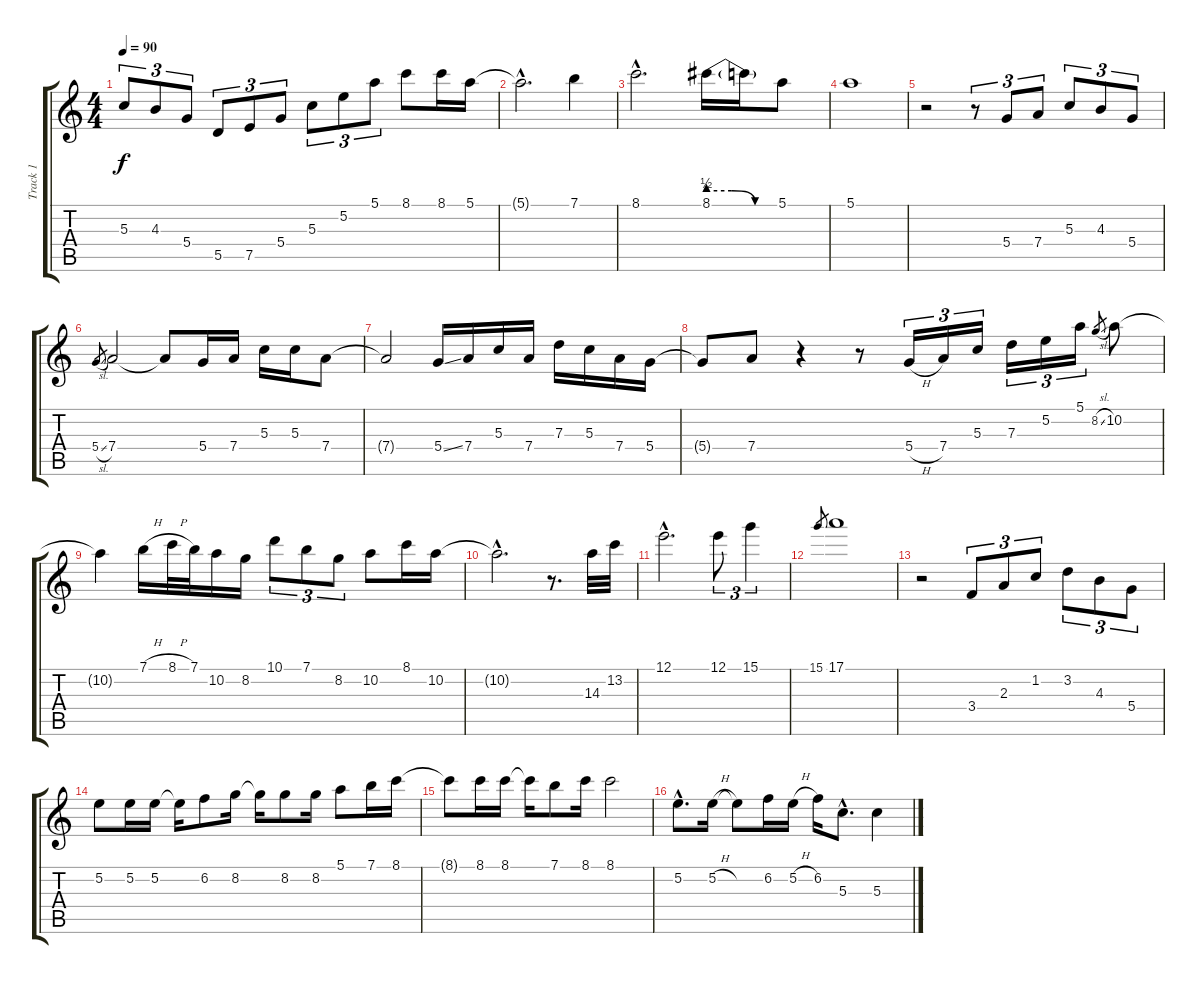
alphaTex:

\track ("Track 1" "Track 1") {instrument acousticguitarsteel}
\staff {score tabs}
\tuning (E4 B3 G3 D3 A2 E2) {hide}
\ts (4 4)
\tempo 90
\clef g2
\ks c
5.3.8{tu (3 2) dy f} 4.3.8{tu (3 2)} 5.4.8{tu (3 2)} 5.5.8{tu (3 2)} 7.5.8{tu (3 2)} 5.4.8{tu (3 2)} 5.3.8{tu (3 2)} 5.2.8{tu (3 2)} 5.1.8{tu (3 2)} 8.1.8 8.1.16 5.1.16 |
5.1{hac t}.2{d} 7.1.4 |
8.1{hac}.2{d} 8.1{be (custom 0 2 20 2 40 0 60 0)}.16 8.1{t}.16 5.1.8 |
5.1.1 |
r.2 r.8{tu (3 2)} 5.4.8{tu (3 2)} 7.4.8{tu (3 2)} 5.3.8{tu (3 2)} 4.3.8{tu (3 2)} 5.4.8{tu (3 2)} |
5.4{sl}.8{gr} 7.4.2 7.4{t}.8 5.4.16 7.4.16 5.3.16 5.3.16 7.4.8 |
7.4{t}.2 5.4{ss}.16 7.4.16 5.3.16 7.4.16 7.3.16 5.3.16 7.4.16 5.4.16 |
5.4{t}.8 7.4.8 r.4 r.8 5.4{h}.16{tu (3 2)} 7.4.16{tu (3 2)} 5.3.16{tu (3 2)} 7.3.16{tu (3 2)} 5.2.16{tu (3 2)} 5.1.16{tu (3 2)} 8.2{sl}.8{gr} 10.2.8 |
10.2{t}.4 7.1{h}.16 8.1{h}.32 7.1.32 10.2.16 8.2.16 10.1.8{tu (3 2)} 7.1.8{tu (3 2)} 8.2.8{tu (3 2)} 10.2.8 8.1.16 10.2.16 |
10.2{hac t}.2{d} r.8{d} 14.3.32 13.2.32 |
12.1{hac}.2{d} 12.1.8{tu (3 2)} 15.1.4{tu (3 2)} |
15.1.8{gr} 17.1.1 |
r.2 3.4.8{tu (3 2)} 2.3.8{tu (3 2)} 1.2.8{tu (3 2)} 3.2.8{tu (3 2)} 4.3.8{tu (3 2)} 5.4.8{tu (3 2)} |
5.2.8 5.2.16 5.2.16 5.2{t}.16 6.2.8 8.2.16 8.2{t}.16 8.2.8 8.2.16 5.1.8 7.1.16 8.1.16 |
8.1{t}.8 8.1.16 8.1.16 8.1{t}.16 7.1.8 8.1.16 8.1.2 |
5.2{hac}.8{d} 5.2{h}.16 5.2{t}.8 6.2.16 5.2{h}.16 6.2.16 5.3{hac}.8{d} 5.3.4
